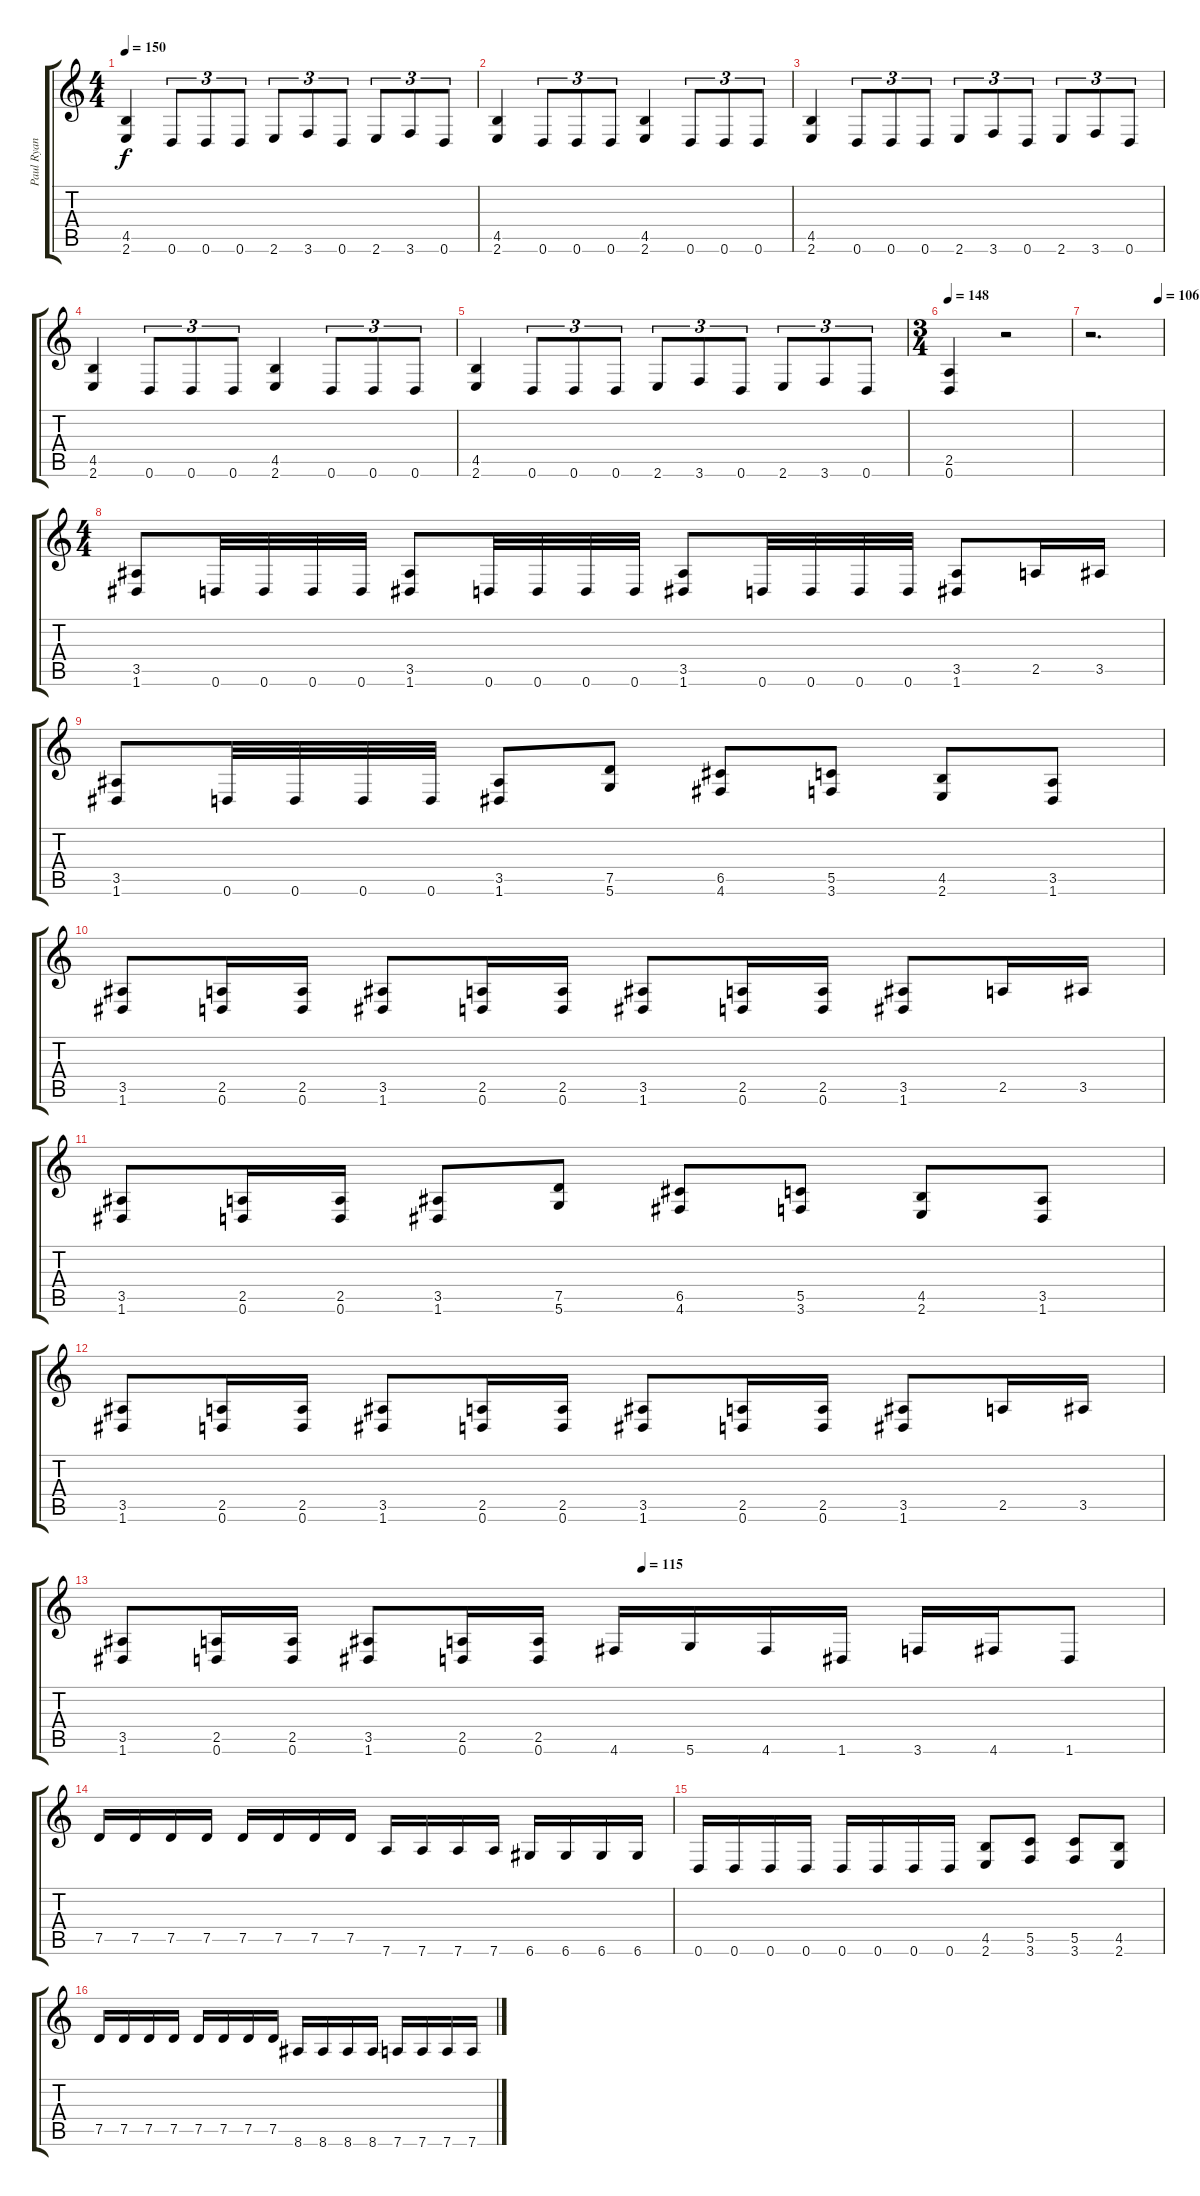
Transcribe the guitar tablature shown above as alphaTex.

\track ("Paul Ryan (Guitar)" "Paul Ryan ") {instrument distortionguitar}
\staff {score tabs}
\tuning (D4 A3 F3 C3 G2 D2) {hide}
\ts (4 4)
\tempo 150
\clef g2
\ks c
(4.5 2.6).4{dy f} 0.6.8{tu (3 2)} 0.6.8{tu (3 2)} 0.6.8{tu (3 2)} 2.6.8{tu (3 2)} 3.6.8{tu (3 2)} 0.6.8{tu (3 2)} 2.6.8{tu (3 2)} 3.6.8{tu (3 2)} 0.6.8{tu (3 2)} |
(4.5 2.6).4 0.6.8{tu (3 2)} 0.6.8{tu (3 2)} 0.6.8{tu (3 2)} (4.5 2.6).4 0.6.8{tu (3 2)} 0.6.8{tu (3 2)} 0.6.8{tu (3 2)} |
(4.5 2.6).4 0.6.8{tu (3 2)} 0.6.8{tu (3 2)} 0.6.8{tu (3 2)} 2.6.8{tu (3 2)} 3.6.8{tu (3 2)} 0.6.8{tu (3 2)} 2.6.8{tu (3 2)} 3.6.8{tu (3 2)} 0.6.8{tu (3 2)} |
(4.5 2.6).4 0.6.8{tu (3 2)} 0.6.8{tu (3 2)} 0.6.8{tu (3 2)} (4.5 2.6).4 0.6.8{tu (3 2)} 0.6.8{tu (3 2)} 0.6.8{tu (3 2)} |
(4.5 2.6).4 0.6.8{tu (3 2)} 0.6.8{tu (3 2)} 0.6.8{tu (3 2)} 2.6.8{tu (3 2)} 3.6.8{tu (3 2)} 0.6.8{tu (3 2)} 2.6.8{tu (3 2)} 3.6.8{tu (3 2)} 0.6.8{tu (3 2)} |
\ts (3 4)
\tempo 148
(2.5 0.6).4 r.2 |
\tempo (106 0.9444444444444444)
r.2{d} |
\ts (4 4)
(3.5 1.6).8 0.6.32 0.6.32 0.6.32 0.6.32 (3.5 1.6).8 0.6.32 0.6.32 0.6.32 0.6.32 (3.5 1.6).8 0.6.32 0.6.32 0.6.32 0.6.32 (3.5 1.6).8 2.5.16 3.5.16 |
(3.5 1.6).8 0.6.32 0.6.32 0.6.32 0.6.32 (3.5 1.6).8 (7.5 5.6).8 (6.5 4.6).8 (5.5 3.6).8 (4.5 2.6).8 (3.5 1.6).8 |
(3.5 1.6).8 (2.5 0.6).16 (2.5 0.6).16 (3.5 1.6).8 (2.5 0.6).16 (2.5 0.6).16 (3.5 1.6).8 (2.5 0.6).16 (2.5 0.6).16 (3.5 1.6).8 2.5.16 3.5.16 |
(3.5 1.6).8 (2.5 0.6).16 (2.5 0.6).16 (3.5 1.6).8 (7.5 5.6).8 (6.5 4.6).8 (5.5 3.6).8 (4.5 2.6).8 (3.5 1.6).8 |
(3.5 1.6).8 (2.5 0.6).16 (2.5 0.6).16 (3.5 1.6).8 (2.5 0.6).16 (2.5 0.6).16 (3.5 1.6).8 (2.5 0.6).16 (2.5 0.6).16 (3.5 1.6).8 2.5.16 3.5.16 |
\tempo (115 0.5)
(3.5 1.6).8 (2.5 0.6).16 (2.5 0.6).16 (3.5 1.6).8 (2.5 0.6).16 (2.5 0.6).16 4.6.16 5.6.16 4.6.16 1.6.16 3.6.16 4.6.16 1.6.8 |
7.5.16 7.5.16 7.5.16 7.5.16 7.5.16 7.5.16 7.5.16 7.5.16 7.6.16 7.6.16 7.6.16 7.6.16 6.6.16 6.6.16 6.6.16 6.6.16 |
0.6.16 0.6.16 0.6.16 0.6.16 0.6.16 0.6.16 0.6.16 0.6.16 (4.5 2.6).8 (5.5 3.6).8 (5.5 3.6).8 (4.5 2.6).8 |
7.5.16 7.5.16 7.5.16 7.5.16 7.5.16 7.5.16 7.5.16 7.5.16 8.6.16 8.6.16 8.6.16 8.6.16 7.6.16 7.6.16 7.6.16 7.6.16
